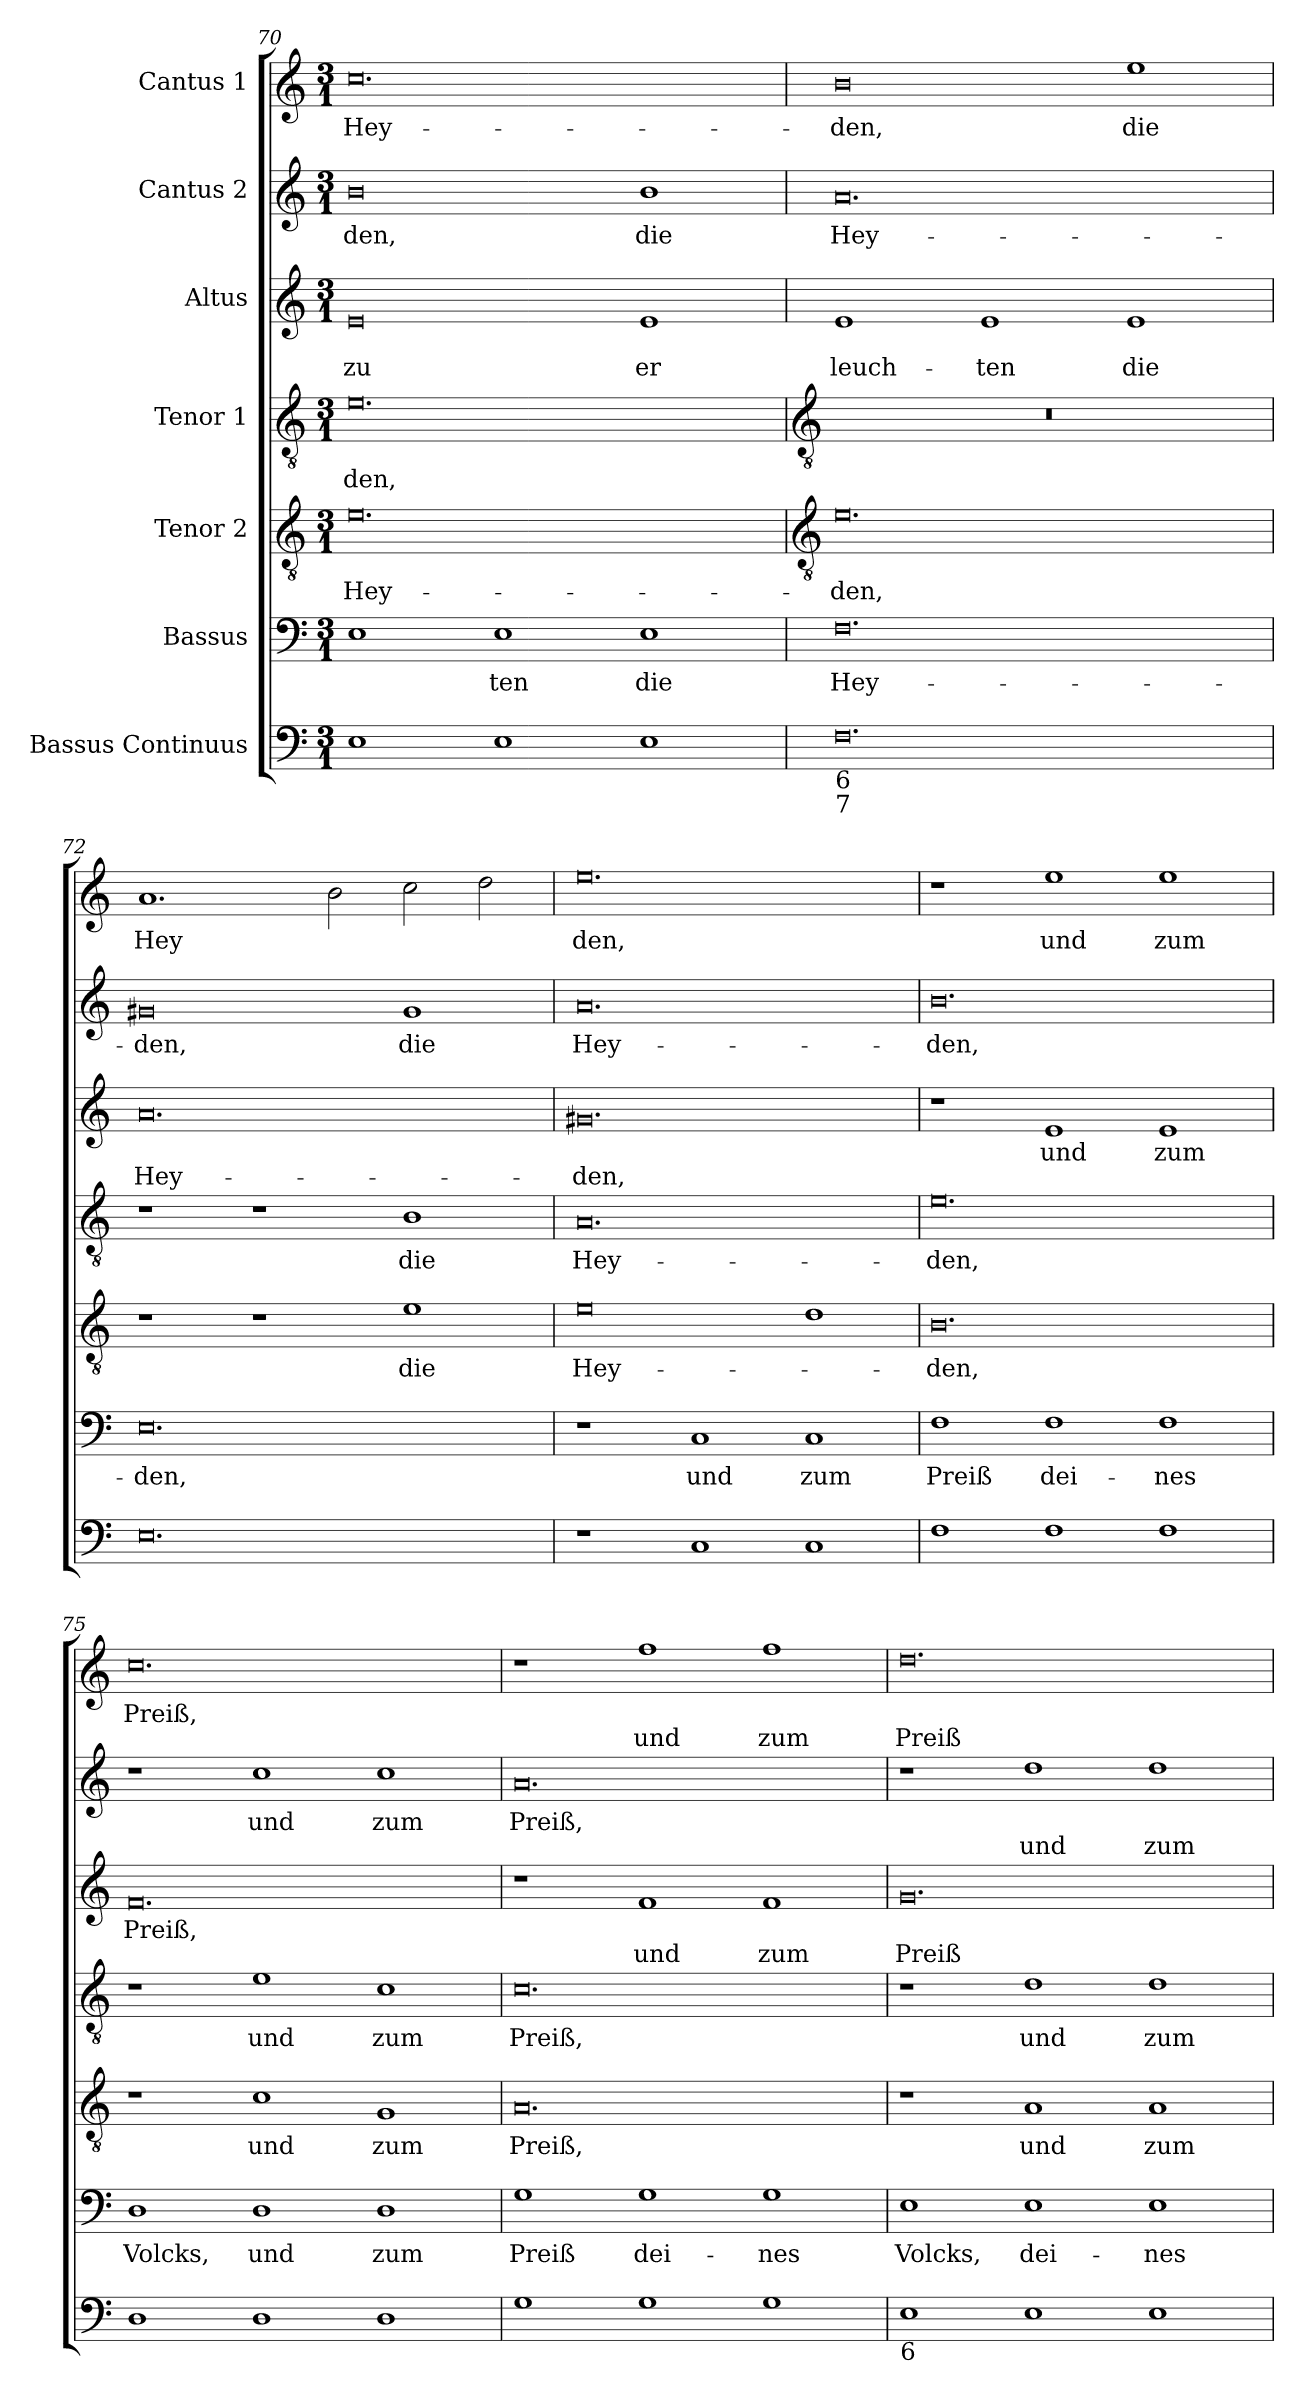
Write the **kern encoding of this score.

**kern	**kern	**text	**kern	**text	**kern	**text	**kern	**text	**text	**kern	**text	**text	**kern	**text	**text
*part7	*part6	*part6	*part5	*part5	*part4	*part4	*part3	*part3	*part3	*part2	*part2	*part2	*part1	*part1	*part1
*staff7	*staff6	*staff6	*staff5	*staff5	*staff4	*staff4	*staff3	*staff3	*staff3	*staff2	*staff2	*staff2	*staff1	*staff1	*staff1
*I"Bassus Continuus	*I"Bassus	*	*I"Tenor 2	*	*I"Tenor 1	*	*I"Altus	*	*	*I"Cantus 2	*	*	*I"Cantus 1	*	*
!!LO:LB:g=z
*clefF4	*clefF4	*	*clefGv2	*	*clefGv2	*	*clefG2	*	*	*clefG2	*	*	*clefG2	*	*
*k[]	*k[]	*	*k[]	*	*k[]	*	*k[]	*	*	*k[]	*	*	*k[]	*	*
*C:	*C:	*	*C:	*	*C:	*	*C:	*	*	*C:	*	*	*C:	*	*
*M3/1	*M3/1	*	*M3/1	*	*M3/1	*	*M3/1	*	*	*M3/1	*	*	*M3/1	*	*
=70	=70	=70	=70	=70	=70	=70	=70	=70	=70	=70	=70	=70	=70	=70	=70
!	!	!	!	!LO:LY:b	!	!LO:LY:b	!	!	!LO:LY:b	!	!LO:LY:b	!	!	!LO:LY:b	!
1E	1E	.	0.e	Hey-	0.e	-den,	0e	.	zu	0b	-den,	.	0.cc	Hey-	.
!	!	!LO:LY:b	!	!	!	!	!	!	!	!	!	!	!	!	!
1E	1E	ten	.	.	.	.	.	.	.	.	.	.	.	.	.
!	!	!LO:LY:b	!	!	!	!	!	!	!LO:LY:b	!	!LO:LY:b	!	!	!	!
1E	1E	die	.	.	.	.	1e	.	er	1b	die	.	.	.	.
!!LO:LB:g=z
=71	=71	=71	=71	=71	=71	=71	=71	=71	=71	=71	=71	=71	=71	=71	=71
*	*	*	*clefGv2	*	*clefGv2	*	*	*	*	*	*	*	*	*	*
!LO:TX:b:t=6	!	!	!	!	!	!	!	!	!	!	!	!	!	!	!
!LO:TX:b:t=7	!	!	!	!	!	!	!	!	!	!	!	!	!	!	!
!	!	!LO:LY:b	!	!LO:LY:b	!	!	!	!	!LO:LY:b	!	!LO:LY:b	!	!	!LO:LY:b	!
0.F	0.F	Hey-	0.e	-den,	0.r	.	1e	.	leuch-	0.a	Hey-	.	0b	-den,	.
!	!	!	!	!	!	!	!	!	!LO:LY:b	!	!	!	!	!	!
.	.	.	.	.	.	.	1e	.	-ten	.	.	.	.	.	.
!	!	!	!	!	!	!	!	!	!LO:LY:b	!	!	!	!	!LO:LY:b	!
.	.	.	.	.	.	.	1e	.	die	.	.	.	1ee	die	.
=72	=72	=72	=72	=72	=72	=72	=72	=72	=72	=72	=72	=72	=72	=72	=72
!	!	!LO:LY:b	!	!	!	!	!	!	!LO:LY:b	!	!LO:LY:b	!	!	!LO:LY:b	!
0.E	0.E	-den,	1r	.	1r	.	0.a	.	Hey-	0g#X	-den,	.	1.a	Hey	.
.	.	.	1r	.	1r	.	.	.	.	.	.	.	.	.	.
.	.	.	.	.	.	.	.	.	.	.	.	.	2b	.	.
!	!	!	!	!LO:LY:b	!	!LO:LY:b	!	!	!	!	!LO:LY:b	!	!	!	!
.	.	.	1e	die	1B	die	.	.	.	1g#	die	.	2cc	.	.
.	.	.	.	.	.	.	.	.	.	.	.	.	2dd	.	.
=73	=73	=73	=73	=73	=73	=73	=73	=73	=73	=73	=73	=73	=73	=73	=73
!	!	!	!	!LO:LY:b	!	!LO:LY:b	!	!	!LO:LY:b	!	!LO:LY:b	!	!	!LO:LY:b	!
1r	1r	.	0e	Hey-	0.A	Hey-	0.g#X	.	-den,	0.a	Hey-	.	0.ee	den,	.
!	!	!LO:LY:b	!	!	!	!	!	!	!	!	!	!	!	!	!
1C	1C	und	.	.	.	.	.	.	.	.	.	.	.	.	.
!	!	!LO:LY:b	!	!	!	!	!	!	!	!	!	!	!	!	!
1C	1C	zum	1d	.	.	.	.	.	.	.	.	.	.	.	.
=74	=74	=74	=74	=74	=74	=74	=74	=74	=74	=74	=74	=74	=74	=74	=74
!	!	!LO:LY:b	!	!LO:LY:b	!	!LO:LY:b	!	!	!	!	!LO:LY:b	!	!	!	!
1F	1F	Preiß	0.B	-den,	0.e	-den,	1r	.	.	0.b	-den,	.	1r	.	.
!	!	!LO:LY:b	!	!	!	!	!	!LO:LY:b	!	!	!	!	!	!LO:LY:b	!
1F	1F	dei-	.	.	.	.	1e	und	.	.	.	.	1ee	und	.
!	!	!LO:LY:b	!	!	!	!	!	!LO:LY:b	!	!	!	!	!	!LO:LY:b	!
1F	1F	-nes	.	.	.	.	1e	zum	.	.	.	.	1ee	zum	.
=75	=75	=75	=75	=75	=75	=75	=75	=75	=75	=75	=75	=75	=75	=75	=75
!	!	!LO:LY:b	!	!	!	!	!	!LO:LY:b	!	!	!	!	!	!LO:LY:b	!
1D	1D	Volcks,	1r	.	1r	.	0.f	Preiß,	.	1r	.	.	0.cc	Preiß,	.
!	!	!LO:LY:b	!	!LO:LY:b	!	!LO:LY:b	!	!	!	!	!LO:LY:b	!	!	!	!
1D	1D	und	1c	und	1e	und	.	.	.	1cc	und	.	.	.	.
!	!	!LO:LY:b	!	!LO:LY:b	!	!LO:LY:b	!	!	!	!	!LO:LY:b	!	!	!	!
1D	1D	zum	1G	zum	1c	zum	.	.	.	1cc	zum	.	.	.	.
=76	=76	=76	=76	=76	=76	=76	=76	=76	=76	=76	=76	=76	=76	=76	=76
!	!	!LO:LY:b	!	!LO:LY:b	!	!LO:LY:b	!	!	!	!	!LO:LY:b	!	!	!	!
1G	1G	Preiß	0.A	Preiß,	0.c	Preiß,	1r	.	.	0.a	Preiß,	.	1r	.	.
!	!	!LO:LY:b	!	!	!	!	!	!	!LO:LY:b	!	!	!	!	!	!LO:LY:b
1G	1G	dei-	.	.	.	.	1f	.	und	.	.	.	1ff	.	und
!	!	!LO:LY:b	!	!	!	!	!	!	!LO:LY:b	!	!	!	!	!	!LO:LY:b
1G	1G	-nes	.	.	.	.	1f	.	zum	.	.	.	1ff	.	zum
!!LO:LB:g=z
=77	=77	=77	=77	=77	=77	=77	=77	=77	=77	=77	=77	=77	=77	=77	=77
!LO:TX:b:t=6	!	!	!	!	!	!	!	!	!	!	!	!	!	!	!
!	!	!LO:LY:b	!	!	!	!	!	!	!LO:LY:b	!	!	!	!	!	!LO:LY:b
1E	1E	Volcks,	1r	.	1r	.	0.g	.	Preiß	1r	.	.	0.dd	.	Preiß
!	!	!LO:LY:b	!	!LO:LY:b	!	!LO:LY:b	!	!	!	!	!	!LO:LY:b	!	!	!
1E	1E	dei-	1A	und	1d	und	.	.	.	1dd	.	und	.	.	.
!	!	!LO:LY:b	!	!LO:LY:b	!	!LO:LY:b	!	!	!	!	!	!LO:LY:b	!	!	!
1E	1E	-nes	1A	zum	1d	zum	.	.	.	1dd	.	zum	.	.	.
=	=	=	=	=	=	=	=	=	=	=	=	=	=	=	=
*-	*-	*-	*-	*-	*-	*-	*-	*-	*-	*-	*-	*-	*-	*-	*-
